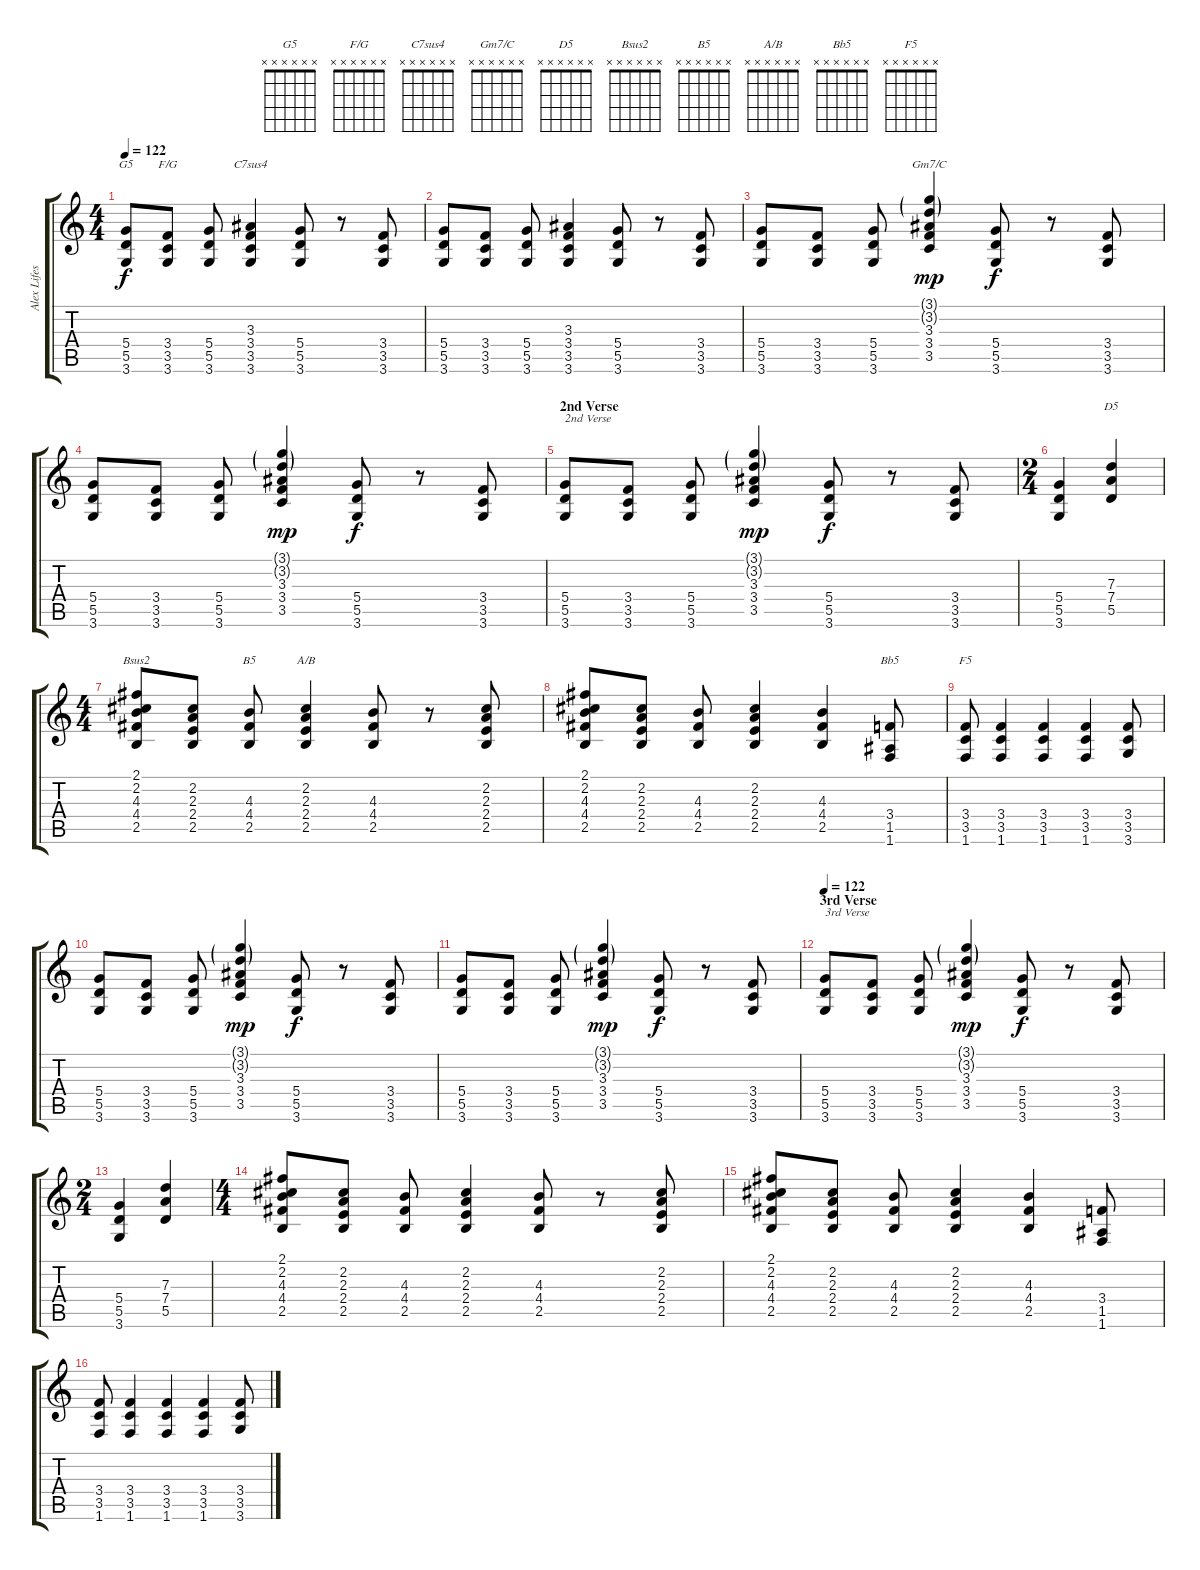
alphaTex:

\track ("Alex Lifeson" "Alex Lifes") {instrument distortionguitar}
\staff {score tabs}
\tuning (E4 B3 G3 D3 A2 E2) {hide}
\chord ("G5" x x x x x x) {firstfret 0}
\chord ("F/G" x x x x x x) {firstfret 0}
\chord ("C7sus4" x x x x x x) {firstfret 0}
\chord ("Gm7/C" x x x x x x) {firstfret 0}
\chord ("D5" x x x x x x) {firstfret 0}
\chord ("Bsus2" x x x x x x) {firstfret 0}
\chord ("B5" x x x x x x) {firstfret 0}
\chord ("A/B" x x x x x x) {firstfret 0}
\chord ("Bb5" x x x x x x) {firstfret 0}
\chord ("F5" x x x x x x) {firstfret 0}
\ts (4 4)
\tempo 122
\clef g2
\ks c
(5.4 5.5 3.6).8{ch "G5" dy f} (3.4 3.5 3.6).8{ch "F/G"} (5.4 5.5 3.6).8 (3.3 3.4 3.5 3.6).4{ch "C7sus4"} (5.4 5.5 3.6).8 r.8 (3.4 3.5 3.6).8 |
(5.4 5.5 3.6).8 (3.4 3.5 3.6).8 (5.4 5.5 3.6).8 (3.3 3.4 3.5 3.6).4 (5.4 5.5 3.6).8 r.8 (3.4 3.5 3.6).8 |
(5.4 5.5 3.6).8 (3.4 3.5 3.6).8 (5.4 5.5 3.6).8 (3.1{g} 3.2{g} 3.3 3.4 3.5).4{ch "Gm7/C" dy mp} (5.4 5.5 3.6).8{dy f} r.8 (3.4 3.5 3.6).8 |
(5.4 5.5 3.6).8 (3.4 3.5 3.6).8 (5.4 5.5 3.6).8 (3.1{g} 3.2{g} 3.3 3.4 3.5).4{dy mp} (5.4 5.5 3.6).8{dy f} r.8 (3.4 3.5 3.6).8 |
\section ("" "2nd Verse")
(5.4 5.5 3.6).8{txt "2nd Verse"} (3.4 3.5 3.6).8 (5.4 5.5 3.6).8 (3.1{g} 3.2{g} 3.3 3.4 3.5).4{dy mp} (5.4 5.5 3.6).8{dy f} r.8 (3.4 3.5 3.6).8 |
\ts (2 4)
(5.4 5.5 3.6).4 (7.3 7.4 5.5).4{ch "D5"} |
\ts (4 4)
(2.1 2.2 4.3 4.4 2.5).8{ch "Bsus2"} (2.2 2.3 2.4 2.5).8 (4.3 4.4 2.5).8{ch "B5"} (2.2 2.3 2.4 2.5).4{ch "A/B"} (4.3 4.4 2.5).8 r.8 (2.2 2.3 2.4 2.5).8 |
(2.1 2.2 4.3 4.4 2.5).8 (2.2 2.3 2.4 2.5).8 (4.3 4.4 2.5).8 (2.2 2.3 2.4 2.5).4 (4.3 4.4 2.5).4 (3.4 1.5 1.6).8{ch "Bb5"} |
(3.4 3.5 1.6).8{ch "F5"} (3.4 3.5 1.6).4 (3.4 3.5 1.6).4 (3.4 3.5 1.6).4 (3.4 3.5 3.6).8 |
(5.4 5.5 3.6).8 (3.4 3.5 3.6).8 (5.4 5.5 3.6).8 (3.1{g} 3.2{g} 3.3 3.4 3.5).4{dy mp} (5.4 5.5 3.6).8{dy f} r.8 (3.4 3.5 3.6).8 |
(5.4 5.5 3.6).8 (3.4 3.5 3.6).8 (5.4 5.5 3.6).8 (3.1{g} 3.2{g} 3.3 3.4 3.5).4{dy mp} (5.4 5.5 3.6).8{dy f} r.8 (3.4 3.5 3.6).8 |
\section ("" "3rd Verse")
\tempo 122
(5.4 5.5 3.6).8{txt "3rd Verse"} (3.4 3.5 3.6).8 (5.4 5.5 3.6).8 (3.1{g} 3.2{g} 3.3 3.4 3.5).4{dy mp} (5.4 5.5 3.6).8{dy f} r.8 (3.4 3.5 3.6).8 |
\ts (2 4)
(5.4 5.5 3.6).4 (7.3 7.4 5.5).4 |
\ts (4 4)
(2.1 2.2 4.3 4.4 2.5).8 (2.2 2.3 2.4 2.5).8 (4.3 4.4 2.5).8 (2.2 2.3 2.4 2.5).4 (4.3 4.4 2.5).8 r.8 (2.2 2.3 2.4 2.5).8 |
(2.1 2.2 4.3 4.4 2.5).8 (2.2 2.3 2.4 2.5).8 (4.3 4.4 2.5).8 (2.2 2.3 2.4 2.5).4 (4.3 4.4 2.5).4 (3.4 1.5 1.6).8 |
(3.4 3.5 1.6).8 (3.4 3.5 1.6).4 (3.4 3.5 1.6).4 (3.4 3.5 1.6).4 (3.4 3.5 3.6).8
